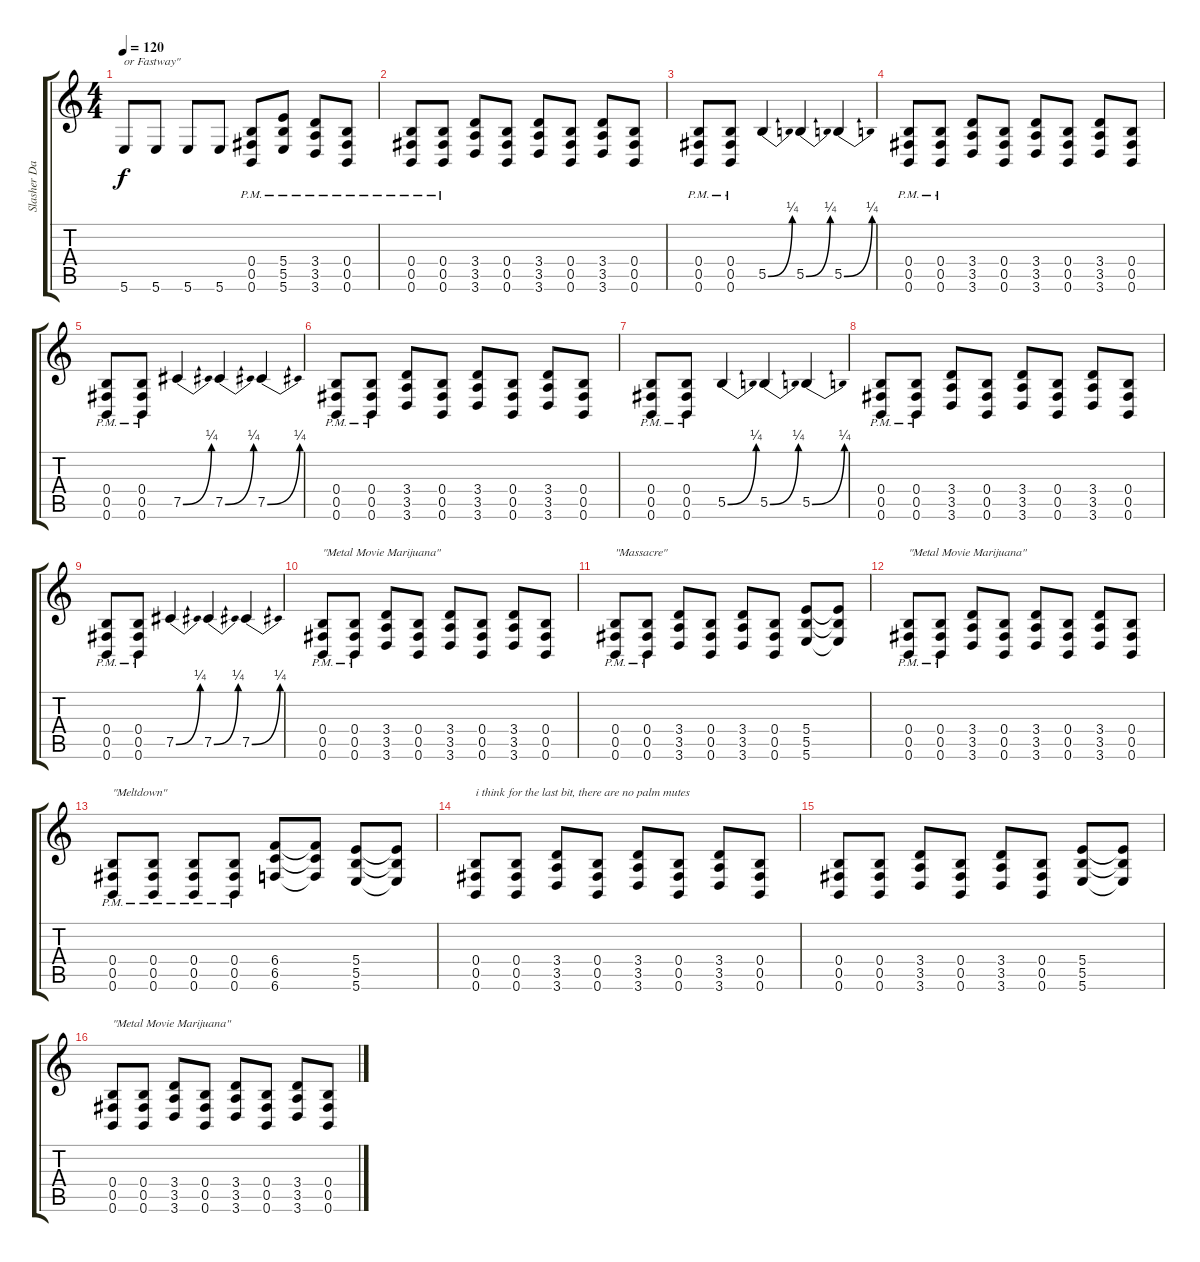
\track ("Slasher Dave" "Slasher Da") {instrument distortionguitar}
\staff {score tabs}
\tuning (Db4 Ab3 E3 B2 Gb2 B1) {hide}
\ts (4 4)
\tempo 120
\clef g2
\ks c
5.6.8{txt "or Fastway\"" dy f} 5.6.8 5.6.8 5.6.8 (0.4{pm} 0.5{pm} 0.6{pm}).8 (5.4{pm} 5.5{pm} 5.6{pm}).8 (3.4{pm} 3.5{pm} 3.6{pm}).8 (0.4{pm} 0.5{pm} 0.6{pm}).8 |
(0.4{pm} 0.5{pm} 0.6{pm}).8 (0.4{pm} 0.5{pm} 0.6{pm}).8 (3.4 3.5 3.6).8 (0.4 0.5 0.6).8 (3.4 3.5 3.6).8 (0.4 0.5 0.6).8 (3.4 3.5 3.6).8 (0.4 0.5 0.6).8 |
(0.4{pm} 0.5{pm} 0.6{pm}).8 (0.4{pm} 0.5{pm} 0.6{pm}).8 5.5{be (bend 0 0 60 1)}.4 5.5{be (bend 0 0 60 1)}.4 5.5{be (bend 0 0 60 1)}.4 |
(0.4{pm} 0.5{pm} 0.6{pm}).8 (0.4{pm} 0.5{pm} 0.6{pm}).8 (3.4 3.5 3.6).8 (0.4 0.5 0.6).8 (3.4 3.5 3.6).8 (0.4 0.5 0.6).8 (3.4 3.5 3.6).8 (0.4 0.5 0.6).8 |
(0.4{pm} 0.5{pm} 0.6{pm}).8 (0.4{pm} 0.5{pm} 0.6{pm}).8 7.5{be (bend 0 0 60 1)}.4 7.5{be (bend 0 0 60 1)}.4 7.5{be (bend 0 0 60 1)}.4 |
(0.4{pm} 0.5{pm} 0.6{pm}).8 (0.4{pm} 0.5{pm} 0.6{pm}).8 (3.4 3.5 3.6).8 (0.4 0.5 0.6).8 (3.4 3.5 3.6).8 (0.4 0.5 0.6).8 (3.4 3.5 3.6).8 (0.4 0.5 0.6).8 |
(0.4{pm} 0.5{pm} 0.6{pm}).8 (0.4{pm} 0.5{pm} 0.6{pm}).8 5.5{be (bend 0 0 60 1)}.4 5.5{be (bend 0 0 60 1)}.4 5.5{be (bend 0 0 60 1)}.4 |
(0.4{pm} 0.5{pm} 0.6{pm}).8 (0.4{pm} 0.5{pm} 0.6{pm}).8 (3.4 3.5 3.6).8 (0.4 0.5 0.6).8 (3.4 3.5 3.6).8 (0.4 0.5 0.6).8 (3.4 3.5 3.6).8 (0.4 0.5 0.6).8 |
(0.4{pm} 0.5{pm} 0.6{pm}).8 (0.4{pm} 0.5{pm} 0.6{pm}).8 7.5{be (bend 0 0 60 1)}.4 7.5{be (bend 0 0 60 1)}.4 7.5{be (bend 0 0 60 1)}.4 |
(0.4{pm} 0.5{pm} 0.6{pm}).8{txt "\"Metal Movie Marijuana\""} (0.4{pm} 0.5{pm} 0.6{pm}).8 (3.4 3.5 3.6).8 (0.4 0.5 0.6).8 (3.4 3.5 3.6).8 (0.4 0.5 0.6).8 (3.4 3.5 3.6).8 (0.4 0.5 0.6).8 |
(0.4{pm} 0.5{pm} 0.6{pm}).8{txt "\"Massacre\""} (0.4{pm} 0.5{pm} 0.6{pm}).8 (3.4 3.5 3.6).8 (0.4 0.5 0.6).8 (3.4 3.5 3.6).8 (0.4 0.5 0.6).8 (5.4 5.5 5.6).8 (5.4{t} 5.5{t} 5.6{t}).8 |
(0.4{pm} 0.5{pm} 0.6{pm}).8{txt "\"Metal Movie Marijuana\""} (0.4{pm} 0.5{pm} 0.6{pm}).8 (3.4 3.5 3.6).8 (0.4 0.5 0.6).8 (3.4 3.5 3.6).8 (0.4 0.5 0.6).8 (3.4 3.5 3.6).8 (0.4 0.5 0.6).8 |
(0.4{pm} 0.5{pm} 0.6{pm}).8{txt "\"Meltdown\""} (0.4{pm} 0.5{pm} 0.6{pm}).8 (0.4{pm} 0.5{pm} 0.6{pm}).8 (0.4{pm} 0.5{pm} 0.6{pm}).8 (6.4 6.5 6.6).8 (6.4{t} 6.5{t} 6.6{t}).8 (5.4 5.5 5.6).8 (5.4{t} 5.5{t} 5.6{t}).8 |
(0.4 0.5 0.6).8{txt "i think for the last bit, there are no palm mutes"} (0.4 0.5 0.6).8 (3.4 3.5 3.6).8 (0.4 0.5 0.6).8 (3.4 3.5 3.6).8 (0.4 0.5 0.6).8 (3.4 3.5 3.6).8 (0.4 0.5 0.6).8 |
(0.4 0.5 0.6).8 (0.4 0.5 0.6).8 (3.4 3.5 3.6).8 (0.4 0.5 0.6).8 (3.4 3.5 3.6).8 (0.4 0.5 0.6).8 (5.4 5.5 5.6).8 (5.4{t} 5.5{t} 5.6{t}).8 |
(0.4 0.5 0.6).8{txt "\"Metal Movie Marijuana\""} (0.4 0.5 0.6).8 (3.4 3.5 3.6).8 (0.4 0.5 0.6).8 (3.4 3.5 3.6).8 (0.4 0.5 0.6).8 (3.4 3.5 3.6).8 (0.4 0.5 0.6).8
